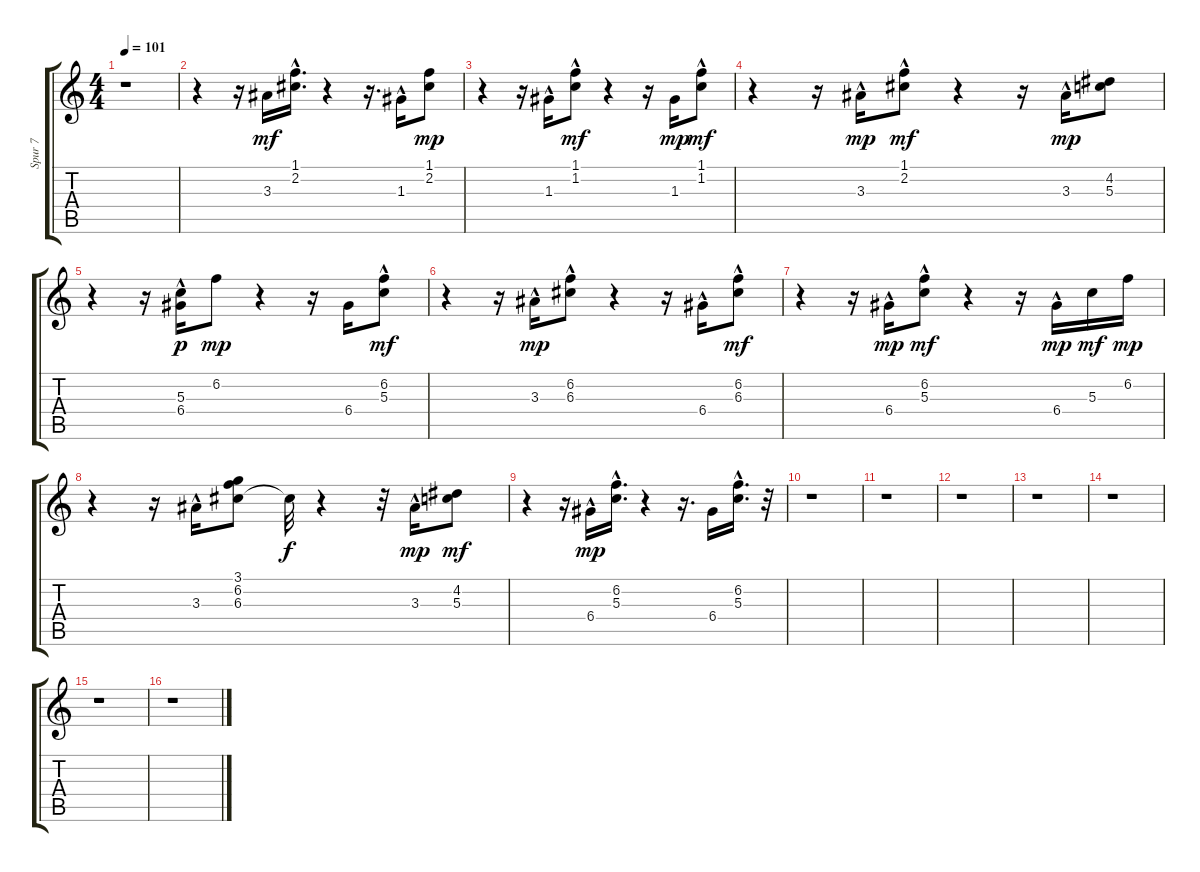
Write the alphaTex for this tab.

\track ("Spur 7" "Spur 7") {instrument acousticguitarnylon}
\staff {score tabs}
\tuning (E4 B3 G3 D3 A2 E2) {hide}
\ts (4 4)
\tempo 101
\clef g2
\ks c
r.1{dy mf instrument acousticguitarnylon} |
r.4 r.16 3.3.16{instrument acousticguitarnylon} (1.1{hac} 2.2{hac}).16{d} r.4 r.16{d} 1.3{hac}.16 (1.1 2.2).8{dy mp} |
r.4 r.16 1.3{hac}.16 (1.1{hac} 1.2).8{dy mf} r.4 r.16 1.3.16{dy mp} (1.1{hac} 1.2).8{dy mf} |
r.4 r.16 3.3{hac}.16{dy mp} (1.1{hac} 2.2).8{dy mf} r.4 r.16 3.3{hac}.16{dy mp} (4.2 5.3).8 |
r.4 r.16 (5.3 6.4{hac}).16{dy p} 6.2.8{dy mp} r.4 r.16 6.4.16 (6.2{hac} 5.3).8{dy mf} |
r.4 r.16 3.3{hac}.16{dy mp} (6.2{hac} 6.3).8 r.4 r.16 6.4{hac}.16 (6.2{hac} 6.3).8{dy mf} |
r.4 r.16 6.4{hac}.16{dy mp} (6.2{hac} 5.3).8{dy mf} r.4 r.16 6.4{hac}.16{dy mp} 5.3.16{dy mf} 6.2.16{dy mp} |
r.4 r.16 3.3{hac}.16 (3.1 6.2 6.3).8 6.3{t}.32{dy f} r.4 r.32 3.3{hac}.16{dy mp} (4.2 5.3).8{dy mf} |
r.4 r.16 6.4{hac}.16{dy mp} (6.2{hac} 5.3{hac}).16{d} r.4 r.16{d} 6.4.16 (6.2{hac} 5.3{hac}).16{d} r.32 |
r.1 |
r.1 |
r.1 |
r.1 |
r.1 |
r.1 |
r.1
